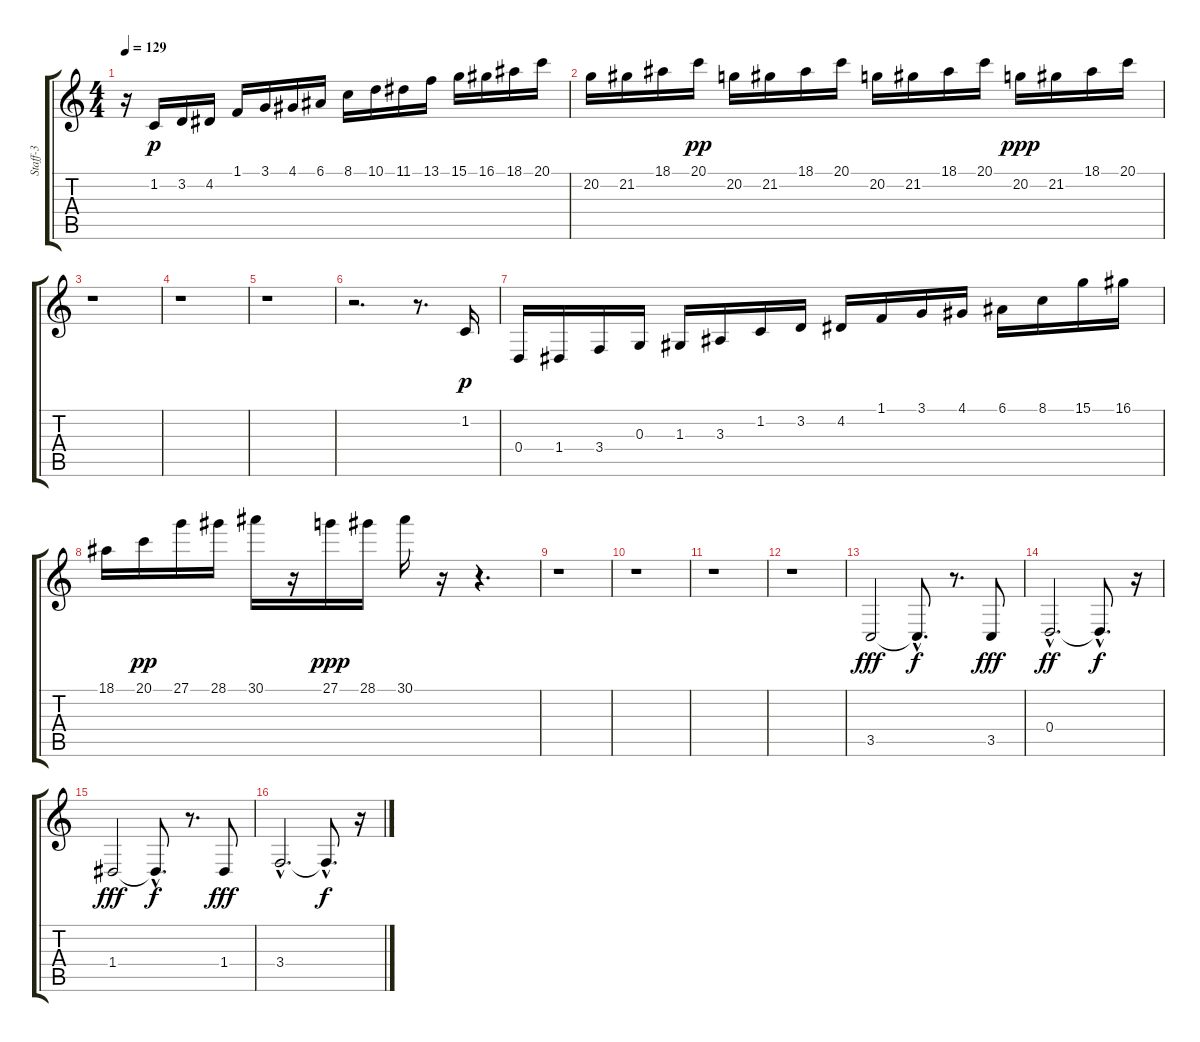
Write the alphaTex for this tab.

\track ("Staff-3" "Staff-3") {instrument ocarina}
\staff {score tabs}
\tuning (E4 B3 G3 D3 A2 E2) {hide}
\ts (4 4)
\tempo 129
\clef g2
\ks c
r.16{dy pp} 1.2.16{dy p} 3.2.16 4.2.16 1.1.16 3.1.16 4.1.16 6.1.16 8.1.16 10.1.16 11.1.16 13.1.16 15.1.16 16.1.16 18.1.16 20.1.16 |
20.2.16 21.2.16 18.1.16 20.1.16{dy pp} 20.2.16 21.2.16 18.1.16 20.1.16 20.2.16 21.2.16 18.1.16 20.1.16 20.2.16{dy ppp} 21.2.16 18.1.16 20.1.16 |
r.1 |
r.1 |
r.1 |
r.2{d} r.8{d} 1.2.16{dy p} |
0.4.16 1.4.16 3.4.16 0.3.16 1.3.16 3.3.16 1.2.16 3.2.16 4.2.16 1.1.16 3.1.16 4.1.16 6.1.16 8.1.16 15.1.16 16.1.16 |
18.1.16 20.1.16{dy pp} 27.1.16 28.1.16 30.1.16 r.16 27.1.16{dy ppp} 28.1.16 30.1.16 r.16 r.4{d} |
r.1 |
r.1 |
r.1 |
r.1 |
3.5.2{dy fff instrument dulcimer} 3.5{hac t}.8{d dy f} r.8{d} 3.5.8{dy fff} |
0.4{hac}.2{d dy ff} 0.4{hac t}.8{d dy f} r.16 |
1.4.2{dy fff} 1.4{hac t}.8{d dy f} r.8{d} 1.4.8{dy fff} |
3.4{hac}.2{d} 3.4{hac t}.8{d dy f} r.16
